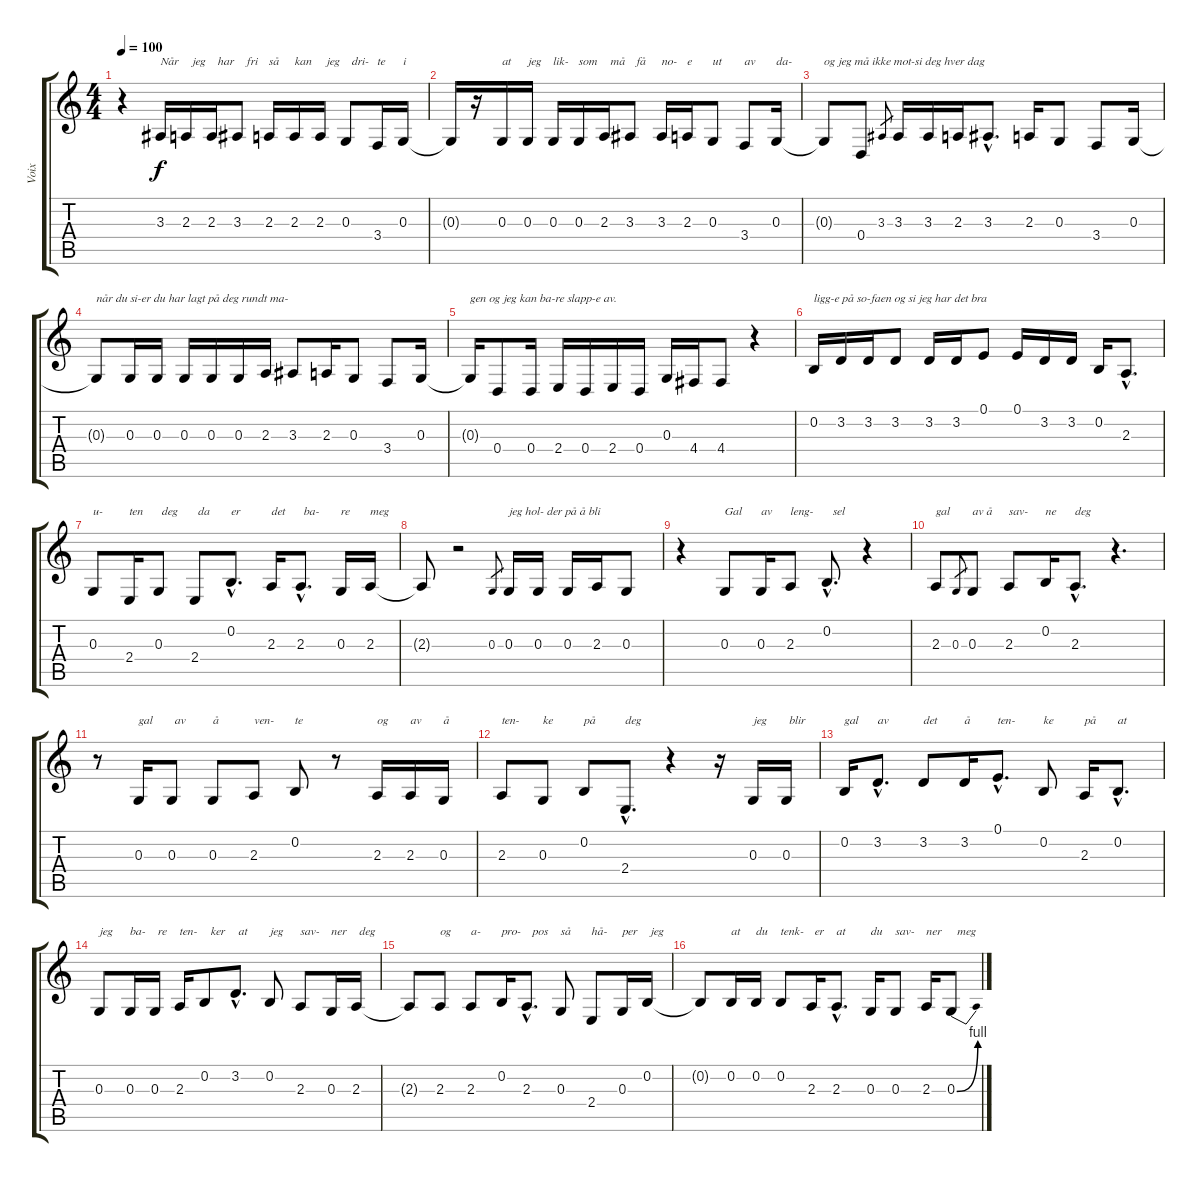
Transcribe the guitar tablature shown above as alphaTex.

\track ("Voix" "Voix") {instrument clarinet}
\staff {score tabs}
\tuning (E4 B3 G3 D3 A2 E2) {hide}
\ts (4 4)
\tempo 100
\clef g2
\ks c
r.4{dy f} 3.3.16{txt "Når"} 2.3.16{txt "  jeg"} 2.3.16{txt "  har"} 3.3.8{txt "   fri"} 2.3.16{txt "så"} 2.3.16{txt "kan"} 2.3.16{txt "  jeg"} 0.3.8{txt "  dri-"} 3.4.16{txt "te"} 0.3.16{txt "i"} |
0.3{t}.16 r.16 0.3.16{txt "at"} 0.3.16{txt "jeg"} 0.3.16{txt "lik-"} 0.3.16{txt "som"} 2.3.16{txt "  må"} 3.3.8{txt "  få"} 3.3.16{txt "no-"} 2.3.16{txt "e"} 0.3.8{txt "ut"} 3.4.8{txt "av"} 0.3.16{txt "da-"} |
0.3{t}.8{txt "og jeg må ikke mot-si deg hver dag"} 0.4.8 3.3.8{gr} 3.3.16 3.3.16 2.3.16 3.3{hac}.8{d} 2.3.16 0.3.8 3.4.8 0.3.16 |
0.3{t}.8{txt "når du si-er du har lagt på deg rundt ma-"} 0.3.16 0.3.16 0.3.16 0.3.16 0.3.16 2.3.16 3.3.8 2.3.16 0.3.8 3.4.8 0.3.16 |
0.3{t}.16{txt "gen og jeg kan ba-re slapp-e av."} 0.4.8 0.4.16 2.4.16 0.4.16 2.4.16 0.4.16 0.3.16 4.4.16 4.4.8 r.4 |
0.2.16{txt "ligg-e på so-faen og si jeg har det bra"} 3.2.16 3.2.16 3.2.8 3.2.16 3.2.16 0.1.8 0.1.16 3.2.16 3.2.16 0.2.16 2.3{hac}.8{d} |
0.3.8{txt "u-"} 2.4.16{txt "ten"} 0.3.8{txt " deg"} 2.4.8{txt " da"} 0.2{hac}.8{d txt "er"} 2.3.16{txt "det"} 2.3{hac}.8{d txt " ba-"} 0.3.16{txt "re"} 2.3.16{txt "meg"} |
2.3{t}.8 r.2 0.3.8{gr} 0.3.16{txt "jeg hol- der på å bli"} 0.3.16 0.3.16 2.3.16 0.3.8 |
r.4 0.3.8{txt "Gal"} 0.3.16{txt "av"} 2.3.8{txt "leng-"} 0.2{hac}.8{d txt "  sel"} r.4 |
2.3.8{txt "gal"} 0.3.8{gr} 0.3.8{txt "av å"} 2.3.8{txt "sav-"} 0.2.16{txt "ne"} 2.3{hac}.8{d txt "deg"} r.4{d} |
r.8 0.3.16{txt "gal"} 0.3.8{txt " av"} 0.3.8{txt "å"} 2.3.8{txt "ven-"} 0.2.8{txt "te"} r.8 2.3.16{txt "og"} 2.3.16{txt "av"} 0.3.16{txt "å"} |
2.3.8{txt "ten-"} 0.3.8{txt "ke"} 0.2.8{txt "på"} 2.4{hac}.8{d txt "deg"} r.4 r.16 0.3.16{txt "jeg"} 0.3.16{txt " blir"} |
0.2.16{txt "gal"} 3.2{hac}.8{d txt "av"} 3.2.8{txt "det"} 3.2.16{txt "å"} 0.1{hac}.8{d txt "ten-"} 0.2.8{txt "ke"} 2.3.16{txt "på"} 0.2{hac}.8{d txt "at"} |
0.3.8{txt "jeg"} 0.3.16{txt "ba-"} 0.3.16{txt " re"} 2.3.16{txt "ten-"} 0.2.8{txt "  ker"} 3.2{hac}.8{d txt " at"} 0.2.8{txt "jeg"} 2.3.8{txt "sav-"} 0.3.16{txt "ner"} 2.3.16{txt " deg"} |
2.3{t}.8 2.3.8{txt "og"} 2.3.8{txt "a-"} 0.2.16{txt "pro-"} 2.3{hac}.8{d txt "  pos"} 0.3.8{txt "så"} 2.4.8{txt "hå-"} 0.3.16{txt "per"} 0.2.16{txt " jeg"} |
0.2{t}.8 0.2.16{txt "at"} 0.2.16{txt "du"} 0.2.8{txt "tenk-"} 2.3.16{txt " er"} 2.3{hac}.8{d txt "at"} 0.3.16{txt "du"} 0.3.8{txt "sav-"} 2.3.16{txt "ner"} 0.3{be (bend 0 0 60 4)}.8{txt "  meg"}
